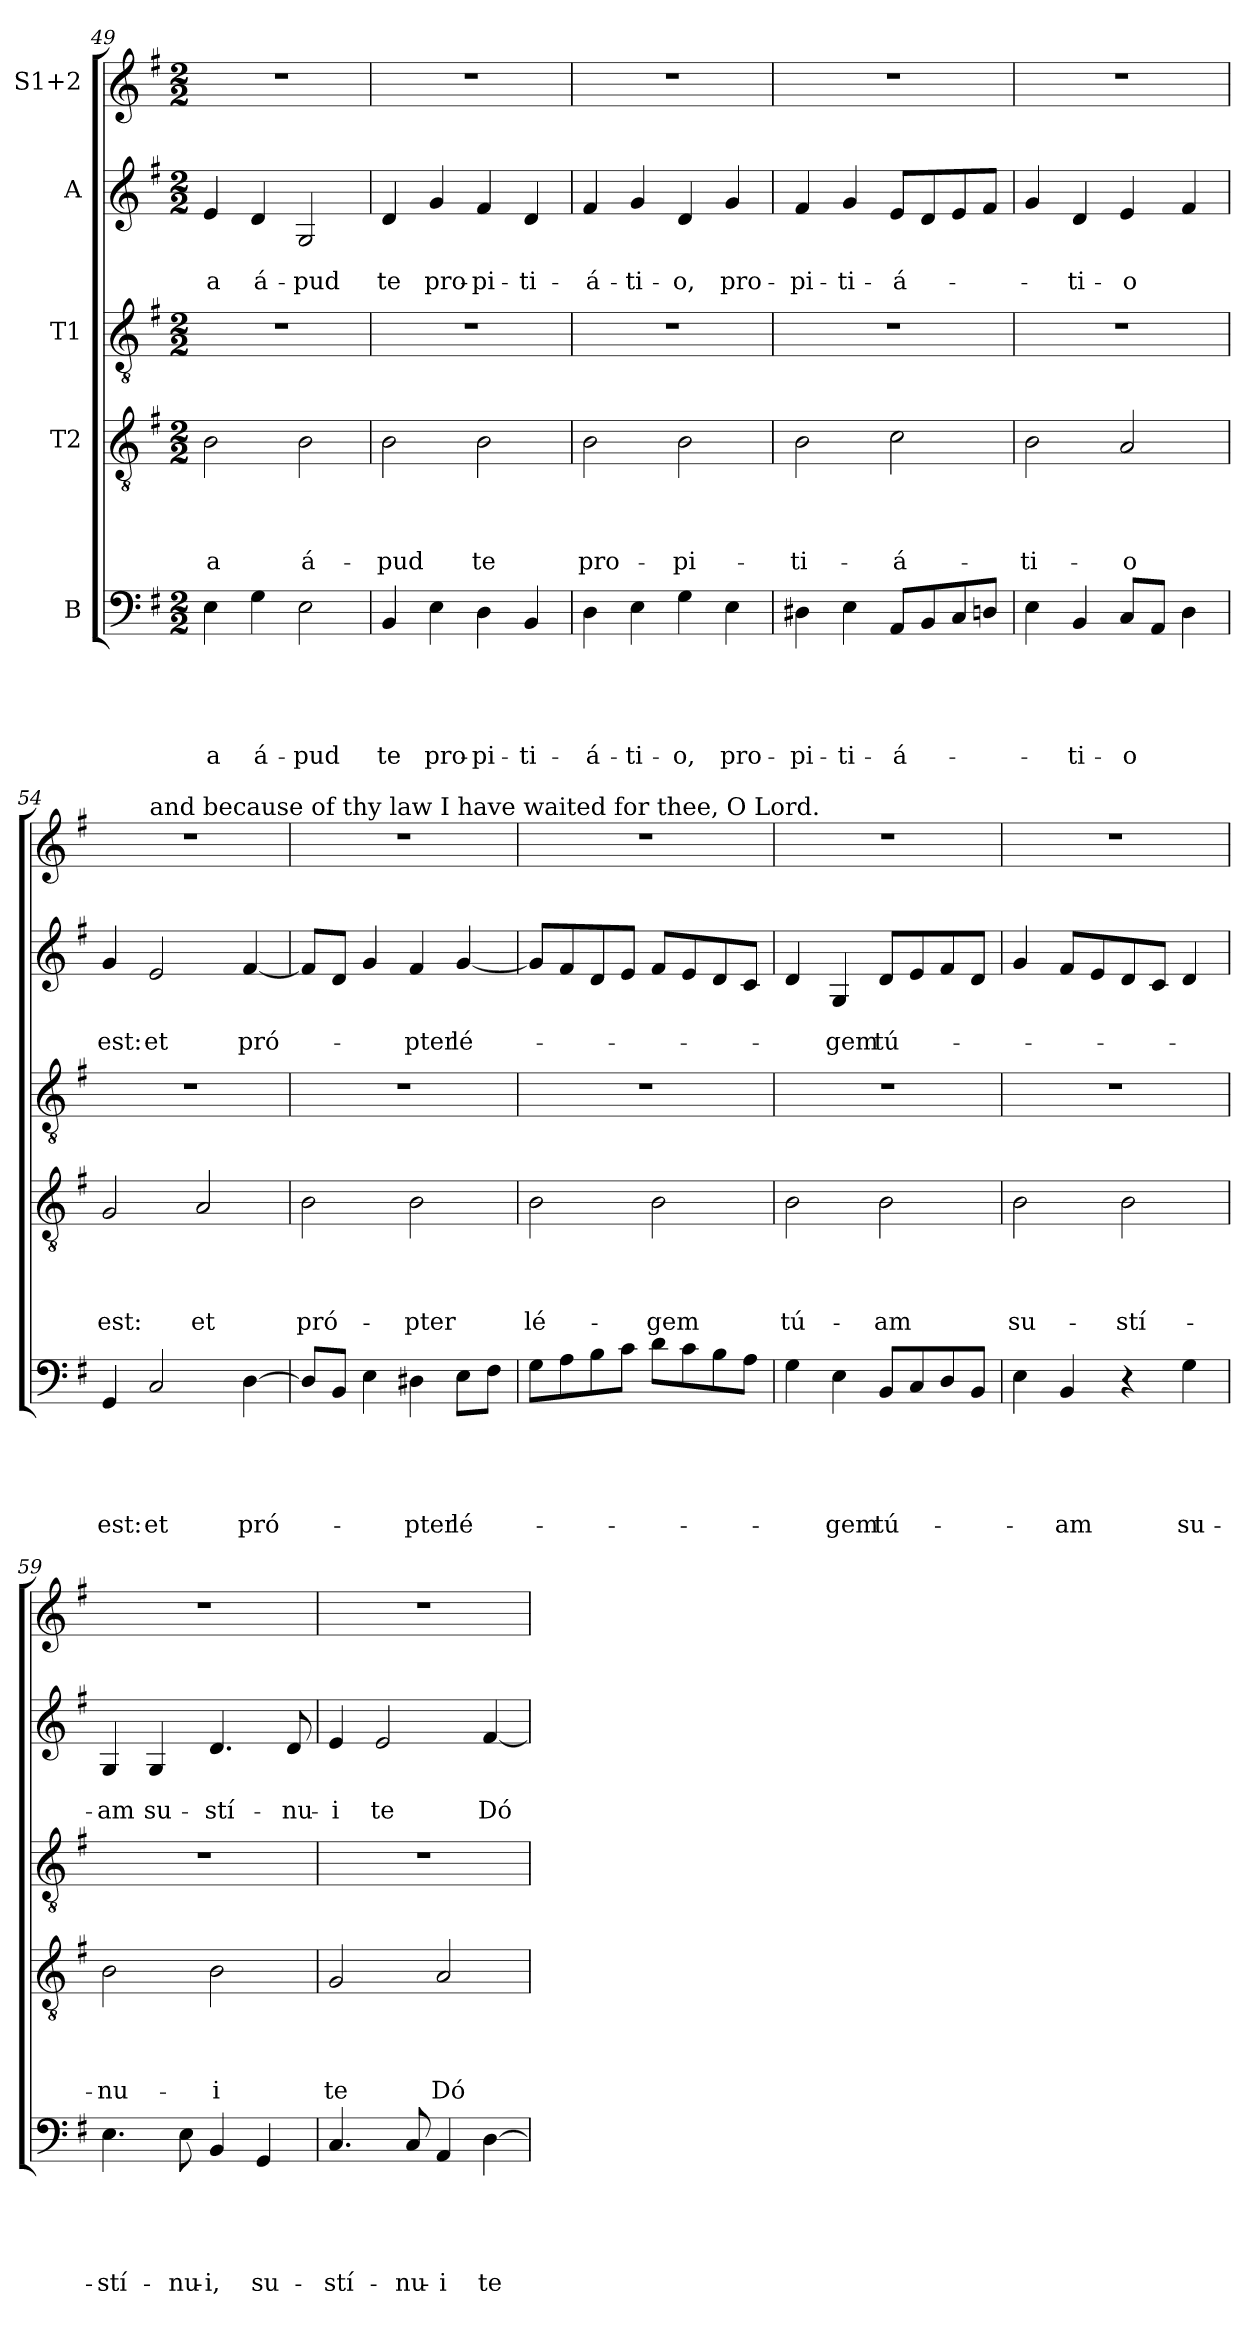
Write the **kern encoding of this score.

**kern	**text	**text	**text	**text	**text	**kern	**text	**text	**text	**text	**kern	**kern	**text	**text	**kern
*part5	*part5	*part5	*part5	*part5	*part5	*part4	*part4	*part4	*part4	*part4	*part3	*part2	*part2	*part2	*part1
*staff5	*staff5	*staff5	*staff5	*staff5	*staff5	*staff4	*staff4	*staff4	*staff4	*staff4	*staff3	*staff2	*staff2	*staff2	*staff1
*I"B	*	*	*	*	*	*I"T2	*	*	*	*	*I"T1	*I"A	*	*	*I"S1+2
*clefF4	*	*	*	*	*	*clefGv2	*	*	*	*	*clefGv2	*clefG2	*	*	*clefG2
*k[f#]	*	*	*	*	*	*k[f#]	*	*	*	*	*k[f#]	*k[f#]	*	*	*k[f#]
*G:	*	*	*	*	*	*G:	*	*	*	*	*G:	*G:	*	*	*G:
*M2/2	*	*	*	*	*	*M2/2	*	*	*	*	*M2/2	*M2/2	*	*	*M2/2
=49	=49	=49	=49	=49	=49	=49	=49	=49	=49	=49	=49	=49	=49	=49	=49
!	!	!	!	!	!LO:LY:b	!	!	!	!	!LO:LY:b	!	!	!	!LO:LY:b	!
4E\	.	.	.	.	-a	2B\	.	.	.	-a	1r	4e/	.	-a	1r
!	!	!	!	!	!LO:LY:b	!	!	!	!	!	!	!	!	!LO:LY:b	!
4G\	.	.	.	.	á-	.	.	.	.	.	.	4d/	.	á-	.
!	!	!	!	!	!LO:LY:b	!	!	!	!	!LO:LY:b	!	!	!	!LO:LY:b	!
2E\	.	.	.	.	-pud	2B\	.	.	.	á-	.	2G/	.	-pud	.
=50	=50	=50	=50	=50	=50	=50	=50	=50	=50	=50	=50	=50	=50	=50	=50
!	!	!	!	!	!LO:LY:b	!	!	!	!	!LO:LY:b	!	!	!	!LO:LY:b	!
4BB/	.	.	.	.	te	2B\	.	.	.	-pud	1r	4d/	.	te	1r
!	!	!	!	!	!LO:LY:b	!	!	!	!	!	!	!	!	!LO:LY:b	!
4E\	.	.	.	.	pro-	.	.	.	.	.	.	4g/	.	pro-	.
!	!	!	!	!	!LO:LY:b	!	!	!	!	!LO:LY:b	!	!	!	!LO:LY:b	!
4D\	.	.	.	.	-pi-	2B\	.	.	.	te	.	4f#/	.	-pi-	.
!	!	!	!	!	!LO:LY:b	!	!	!	!	!	!	!	!	!LO:LY:b	!
4BB/	.	.	.	.	-ti-	.	.	.	.	.	.	4d/	.	-ti-	.
!!LO:PB:g=z
=51	=51	=51	=51	=51	=51	=51	=51	=51	=51	=51	=51	=51	=51	=51	=51
!	!	!	!	!	!LO:LY:b	!	!	!	!	!LO:LY:b	!	!	!	!LO:LY:b	!
4D\	.	.	.	.	-á-	2B\	.	.	.	pro-	1r	4f#/	.	-á-	1r
!	!	!	!	!	!LO:LY:b	!	!	!	!	!	!	!	!	!LO:LY:b	!
4E\	.	.	.	.	-ti-	.	.	.	.	.	.	4g/	.	-ti-	.
!	!	!	!	!	!LO:LY:b	!	!	!	!	!LO:LY:b	!	!	!	!LO:LY:b	!
4G\	.	.	.	.	-o,	2B\	.	.	.	-pi-	.	4d/	.	-o,	.
!	!	!	!	!	!LO:LY:b	!	!	!	!	!	!	!	!	!LO:LY:b	!
4E\	.	.	.	.	pro-	.	.	.	.	.	.	4g/	.	pro-	.
=52	=52	=52	=52	=52	=52	=52	=52	=52	=52	=52	=52	=52	=52	=52	=52
!	!	!	!	!	!LO:LY:b	!	!	!	!	!LO:LY:b	!	!	!	!LO:LY:b	!
4D#X\	.	.	.	.	-pi-	2B\	.	.	.	-ti-	1r	4f#/	.	-pi-	1r
!	!	!	!	!	!LO:LY:b	!	!	!	!	!	!	!	!	!LO:LY:b	!
4E\	.	.	.	.	-ti-	.	.	.	.	.	.	4g/	.	-ti-	.
!	!	!	!	!	!LO:LY:b	!	!	!	!	!LO:LY:b	!	!	!	!LO:LY:b	!
8AA/L	.	.	.	.	-á-	2c\	.	.	.	-á-	.	8e/L	.	-á-	.
8BB/	.	.	.	.	.	.	.	.	.	.	.	8d/	.	.	.
8C/	.	.	.	.	.	.	.	.	.	.	.	8e/	.	.	.
8Dni/J	.	.	.	.	.	.	.	.	.	.	.	8f#/J	.	.	.
=53	=53	=53	=53	=53	=53	=53	=53	=53	=53	=53	=53	=53	=53	=53	=53
!	!	!	!	!	!	!	!	!	!	!LO:LY:b	!	!	!	!	!
4E\	.	.	.	.	.	2B\	.	.	.	-ti-	1r	4g/	.	.	1r
!	!	!	!	!	!LO:LY:b	!	!	!	!	!	!	!	!	!LO:LY:b	!
4BB/	.	.	.	.	-ti-	.	.	.	.	.	.	4d/	.	-ti-	.
!	!	!	!	!	!LO:LY:b	!	!	!	!	!LO:LY:b	!	!	!	!LO:LY:b	!
8C/L	.	.	.	.	-o	2A/	.	.	.	-o	.	4e/	.	-o	.
8AA/J	.	.	.	.	.	.	.	.	.	.	.	.	.	.	.
4D\	.	.	.	.	.	.	.	.	.	.	.	4f#/	.	.	.
=54	=54	=54	=54	=54	=54	=54	=54	=54	=54	=54	=54	=54	=54	=54	=54
!	!	!	!	!	!LO:LY:b	!	!	!	!	!LO:LY:b	!	!	!	!LO:LY:b	!
*	*	*	*	*	*	*	*	*	*	*	*	*	*	*	*^
4GG/	.	.	.	.	est:	2G/	.	.	.	est:	1r	4g/	.	est:	1r	4ryy
!	!	!	!	!	!	!	!	!	!	!	!	!	!	!	!	!LO:TX:a:t=and because of thy law I have waited for thee, O Lord.
!	!	!	!	!	!LO:LY:b	!	!	!	!	!	!	!	!	!LO:LY:b	!	!
2C/	.	.	.	.	et	.	.	.	.	.	.	2e/	.	et	.	2.ryy
!	!	!	!	!	!	!	!	!	!	!LO:LY:b	!	!	!	!	!	!
.	.	.	.	.	.	2A/	.	.	.	et	.	.	.	.	.	.
!	!	!	!	!	!LO:LY:b	!	!	!	!	!	!	!	!	!LO:LY:b	!	!
[4D\	.	.	.	.	pró-	.	.	.	.	.	.	[4f#/	.	pró-	.	.
=55	=55	=55	=55	=55	=55	=55	=55	=55	=55	=55	=55	=55	=55	=55	=55	=55
!	!	!	!	!	!	!	!	!	!	!LO:LY:b	!	!	!	!	!	!
*	*	*	*	*	*	*	*	*	*	*	*	*	*	*	*v	*v
8D/L]	.	.	.	.	.	2B\	.	.	.	pró-	1r	8f#/L]	.	.	1r
8BB/J	.	.	.	.	.	.	.	.	.	.	.	8d/J	.	.	.
4E\	.	.	.	.	.	.	.	.	.	.	.	4g/	.	.	.
!	!	!	!	!	!LO:LY:b	!	!	!	!	!LO:LY:b	!	!	!	!LO:LY:b	!
4D#X\	.	.	.	.	-pter	2B\	.	.	.	-pter	.	4f#/	.	-pter	.
!	!	!	!	!	!LO:LY:b	!	!	!	!	!	!	!	!	!LO:LY:b	!
8E\L	.	.	.	.	lé-	.	.	.	.	.	.	[4g/	.	lé-	.
8F#\J	.	.	.	.	.	.	.	.	.	.	.	.	.	.	.
!!LO:LB:g=z
=56	=56	=56	=56	=56	=56	=56	=56	=56	=56	=56	=56	=56	=56	=56	=56
!	!	!	!	!	!	!	!	!	!	!LO:LY:b	!	!	!	!	!
8G\L	.	.	.	.	.	2B\	.	.	.	lé-	1r	8g/L]	.	.	1r
8A\	.	.	.	.	.	.	.	.	.	.	.	8f#/	.	.	.
8B\	.	.	.	.	.	.	.	.	.	.	.	8d/	.	.	.
8c\J	.	.	.	.	.	.	.	.	.	.	.	8e/J	.	.	.
!	!	!	!	!	!	!	!	!	!	!LO:LY:b	!	!	!	!	!
8d\L	.	.	.	.	.	2B\	.	.	.	-gem	.	8f#/L	.	.	.
8c\	.	.	.	.	.	.	.	.	.	.	.	8e/	.	.	.
8B\	.	.	.	.	.	.	.	.	.	.	.	8d/	.	.	.
8A\J	.	.	.	.	.	.	.	.	.	.	.	8c/J	.	.	.
=57	=57	=57	=57	=57	=57	=57	=57	=57	=57	=57	=57	=57	=57	=57	=57
!	!	!	!	!	!	!	!	!	!	!LO:LY:b	!	!	!	!	!
4G\	.	.	.	.	.	2B\	.	.	.	tú-	1r	4d/	.	.	1r
!	!	!	!	!	!LO:LY:b	!	!	!	!	!	!	!	!	!LO:LY:b	!
4E\	.	.	.	.	-gem	.	.	.	.	.	.	4G/	.	-gem	.
!	!	!	!	!	!LO:LY:b	!	!	!	!	!LO:LY:b	!	!	!	!LO:LY:b	!
8BB/L	.	.	.	.	tú-	2B\	.	.	.	-am	.	8d/L	.	tú-	.
8C/	.	.	.	.	.	.	.	.	.	.	.	8e/	.	.	.
8D/	.	.	.	.	.	.	.	.	.	.	.	8f#/	.	.	.
8BB/J	.	.	.	.	.	.	.	.	.	.	.	8d/J	.	.	.
=58	=58	=58	=58	=58	=58	=58	=58	=58	=58	=58	=58	=58	=58	=58	=58
!	!	!	!	!	!	!	!	!	!	!LO:LY:b	!	!	!	!	!
4E\	.	.	.	.	.	2B\	.	.	.	su-	1r	4g/	.	.	1r
!	!	!	!	!	!LO:LY:b	!	!	!	!	!	!	!	!	!	!
4BB/	.	.	.	.	-am	.	.	.	.	.	.	8f#/L	.	.	.
.	.	.	.	.	.	.	.	.	.	.	.	8e/	.	.	.
!	!	!	!	!	!	!	!	!	!	!LO:LY:b	!	!	!	!	!
4r	.	.	.	.	.	2B\	.	.	.	-stí-	.	8d/	.	.	.
.	.	.	.	.	.	.	.	.	.	.	.	8c/J	.	.	.
!	!	!	!	!	!LO:LY:b	!	!	!	!	!	!	!	!	!	!
4G\	.	.	.	.	su-	.	.	.	.	.	.	4d/	.	.	.
=59	=59	=59	=59	=59	=59	=59	=59	=59	=59	=59	=59	=59	=59	=59	=59
!	!	!	!	!	!LO:LY:b	!	!	!	!	!LO:LY:b	!	!	!	!LO:LY:b	!
4.E\	.	.	.	.	-stí-	2B\	.	.	.	-nu-	1r	4G/	.	-am	1r
!	!	!	!	!	!	!	!	!	!	!	!	!	!	!LO:LY:b	!
.	.	.	.	.	.	.	.	.	.	.	.	4G/	.	su-	.
!	!	!	!	!	!LO:LY:b	!	!	!	!	!	!	!	!	!	!
8E\	.	.	.	.	-nu-	.	.	.	.	.	.	.	.	.	.
!	!	!	!	!	!LO:LY:b	!	!	!	!	!LO:LY:b	!	!	!	!LO:LY:b	!
4BB/	.	.	.	.	-i,	2B\	.	.	.	-i	.	4.d/	.	-stí-	.
!	!	!	!	!	!LO:LY:b	!	!	!	!	!	!	!	!	!	!
4GG/	.	.	.	.	su-	.	.	.	.	.	.	.	.	.	.
!	!	!	!	!	!	!	!	!	!	!	!	!	!	!LO:LY:b	!
.	.	.	.	.	.	.	.	.	.	.	.	8d/	.	-nu-	.
=60	=60	=60	=60	=60	=60	=60	=60	=60	=60	=60	=60	=60	=60	=60	=60
!	!	!	!	!	!LO:LY:b	!	!	!	!	!LO:LY:b	!	!	!	!LO:LY:b	!
4.C/	.	.	.	.	-stí-	2G/	.	.	.	te	1r	4e/	.	-i	1r
!	!	!	!	!	!	!	!	!	!	!	!	!	!	!LO:LY:b	!
.	.	.	.	.	.	.	.	.	.	.	.	2e/	.	te	.
!	!	!	!	!	!LO:LY:b	!	!	!	!	!	!	!	!	!	!
8C/	.	.	.	.	-nu-	.	.	.	.	.	.	.	.	.	.
!	!	!	!	!	!LO:LY:b	!	!	!	!	!LO:LY:b	!	!	!	!	!
4AA/	.	.	.	.	-i	2A/	.	.	.	Dó-	.	.	.	.	.
!	!	!	!	!	!LO:LY:b	!	!	!	!	!	!	!	!	!LO:LY:b	!
[4D\	.	.	.	.	te	.	.	.	.	.	.	[4f#/	.	Dó-	.
=	=	=	=	=	=	=	=	=	=	=	=	=	=	=	=
*-	*-	*-	*-	*-	*-	*-	*-	*-	*-	*-	*-	*-	*-	*-	*-
